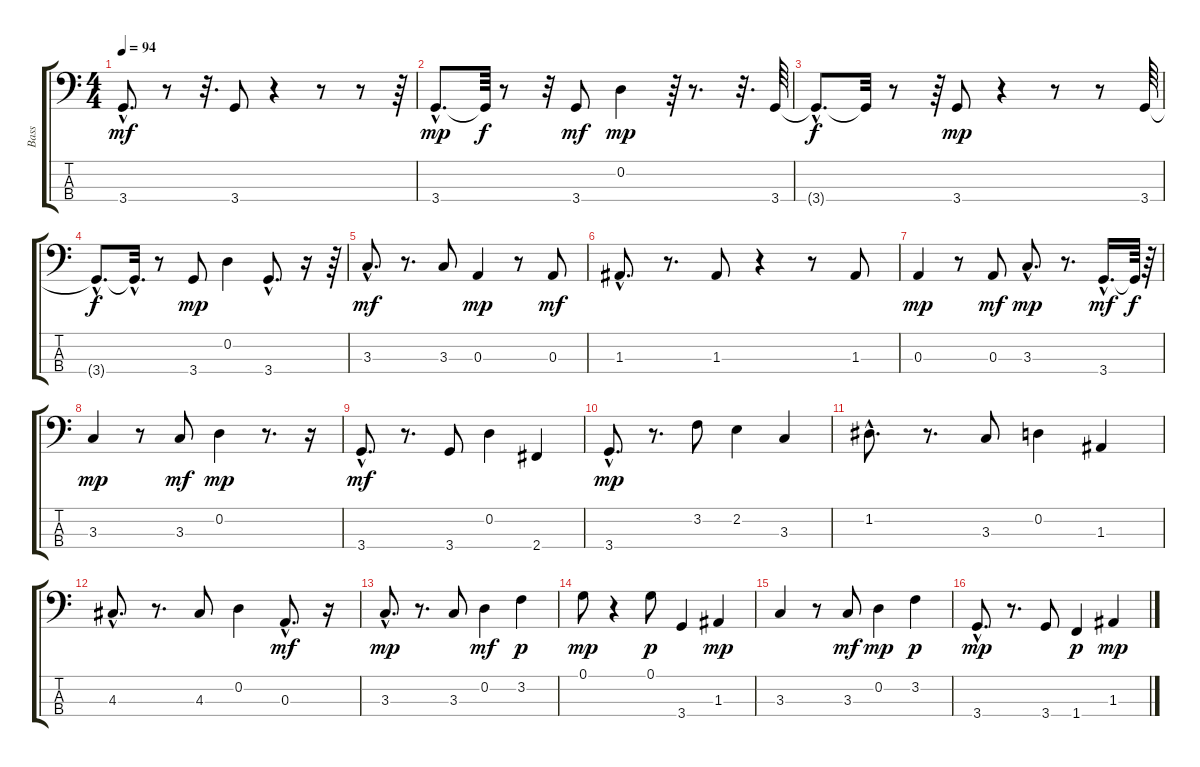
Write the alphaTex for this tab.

\track ("Bass" "Bass") {instrument fretlessbass}
\staff {score tabs}
\tuning (G2 D2 A1 E1) {hide}
\ts (4 4)
\tempo 94
\clef f4
\ks c
3.4{hac}.8{d dy mf} r.8 r.32{d} 3.4.8 r.4 r.8 r.8 r.64 |
3.4{hac}.8{d dy mp} 3.4{t}.64{dy f} r.8 r.32 3.4.8{dy mf} 0.2.4{dy mp} r.64 r.8{d} r.32{d} 3.4.64 |
3.4{hac t}.8{d dy f} 3.4{t}.32 r.8 r.64 3.4.8{dy mp} r.4 r.8 r.8 3.4.64 |
3.4{hac t}.8{d dy f} 3.4{hac t}.32{d} r.8 3.4.8{dy mp} 0.2.4 3.4{hac}.8{d} r.16 r.64 |
3.3{hac}.8{d dy mf} r.8{d} 3.3.8 0.3.4{dy mp} r.8 0.3.8{dy mf} |
1.3{hac}.8{d} r.8{d} 1.3.8 r.4 r.8 1.3.8 |
0.3.4{dy mp} r.8 0.3.8{dy mf} 3.3{hac}.8{d dy mp} r.8{d} 3.4{hac}.16{d dy mf} 3.4{t}.64{dy f} r.64 |
3.3.4{dy mp} r.8 3.3.8{dy mf} 0.2.4{dy mp} r.8{d} r.16 |
3.4{hac}.8{d dy mf} r.8{d} 3.4.8 0.2.4 2.4.4 |
3.4{hac}.8{d dy mp} r.8{d} 3.2.8 2.2.4 3.3.4 |
1.2{hac}.8{d} r.8{d} 3.3.8 0.2.4 1.3.4 |
4.3{hac}.8{d} r.8{d} 4.3.8 0.2.4 0.3{hac}.8{d dy mf} r.16 |
3.3{hac}.8{d dy mp} r.8{d} 3.3.8 0.2.4{dy mf} 3.2.4{dy p} |
0.1.8{dy mp} r.4 0.1.8{dy p} 3.4.4 1.3.4{dy mp} |
3.3.4 r.8 3.3.8{dy mf} 0.2.4{dy mp} 3.2.4{dy p} |
3.4{hac}.8{d dy mp} r.8{d} 3.4.8 1.4.4{dy p} 1.3.4{dy mp}
